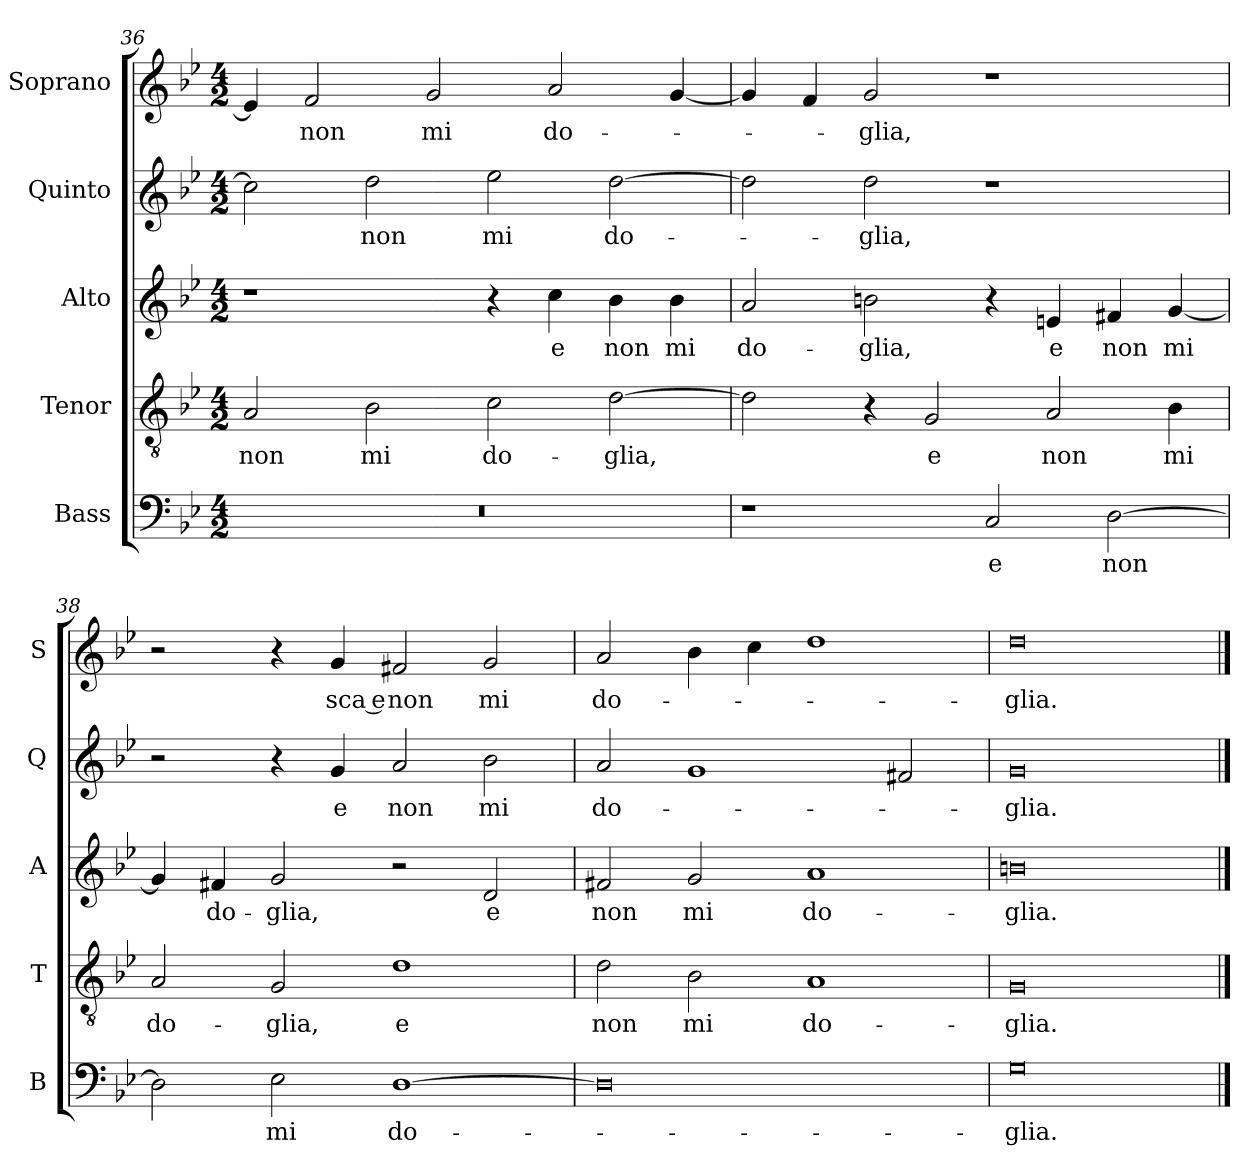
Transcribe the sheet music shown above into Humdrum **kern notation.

**kern	**text	**kern	**text	**kern	**text	**kern	**text	**kern	**text
*part5	*part5	*part4	*part4	*part3	*part3	*part2	*part2	*part1	*part1
*staff5	*staff5	*staff4	*staff4	*staff3	*staff3	*staff2	*staff2	*staff1	*staff1
*I"Bass	*	*I"Tenor	*	*I"Alto	*	*I"Quinto	*	*I"Soprano	*
*I'B	*	*I'T	*	*I'A	*	*I'Q	*	*I'S	*
!!LO:LB:g=z
*clefF4	*	*clefGv2	*	*clefG2	*	*clefG2	*	*clefG2	*
*k[b-e-]	*	*k[b-e-]	*	*k[b-e-]	*	*k[b-e-]	*	*k[b-e-]	*
*B-:	*	*B-:	*	*B-:	*	*B-:	*	*B-:	*
*M4/2	*	*M4/2	*	*M4/2	*	*M4/2	*	*M4/2	*
=36	=36	=36	=36	=36	=36	=36	=36	=36	=36
!	!	!	!LO:LY:b	!	!	!	!	!	!
0r	.	2A/	non	1r	.	2cc\]	.	4e/]	.
!	!	!	!	!	!	!	!	!	!LO:LY:b
.	.	.	.	.	.	.	.	2f/	non
!	!	!	!LO:LY:b	!	!	!	!LO:LY:b	!	!
.	.	2B-\	mi	.	.	2dd\	non	.	.
!	!	!	!	!	!	!	!	!	!LO:LY:b
.	.	.	.	.	.	.	.	2g/	mi
!	!	!	!LO:LY:b	!	!	!	!LO:LY:b	!	!
.	.	2c\	do-	4r	.	2ee-\	mi	.	.
!	!	!	!	!	!LO:LY:b	!	!	!	!LO:LY:b
.	.	.	.	4cc\	e	.	.	2a/	do-
!	!	!	!LO:LY:b	!	!LO:LY:b	!	!LO:LY:b	!	!
.	.	[2d\	-glia,	4b-\	non	[2dd\	do-	.	.
!	!	!	!	!	!LO:LY:b	!	!	!	!
.	.	.	.	4b-\	mi	.	.	[4g/	.
=37	=37	=37	=37	=37	=37	=37	=37	=37	=37
!	!	!	!	!	!LO:LY:b	!	!	!	!
1r	.	2d\]	.	2a/	do-	2dd\]	.	4g/]	.
.	.	.	.	.	.	.	.	4f/	.
!	!	!	!	!	!LO:LY:b	!	!LO:LY:b	!	!LO:LY:b
.	.	4r	.	2bn\	-glia,	2dd\	-glia,	2g/	-glia,
!	!	!	!LO:LY:b	!	!	!	!	!	!
.	.	2G/	e	.	.	.	.	.	.
!	!LO:LY:b	!	!	!	!	!	!	!	!
2C/	e	.	.	4r	.	1r	.	1r	.
!	!	!	!LO:LY:b	!	!LO:LY:b	!	!	!	!
.	.	2A/	non	4en/	e	.	.	.	.
!	!LO:LY:b	!	!	!	!LO:LY:b	!	!	!	!
[2D\	non	.	.	4f#X/	non	.	.	.	.
!	!	!	!LO:LY:b	!	!LO:LY:b	!	!	!	!
.	.	4B-\	mi	[4g/	mi	.	.	.	.
=38	=38	=38	=38	=38	=38	=38	=38	=38	=38
!	!	!	!LO:LY:b	!	!	!	!	!	!
2D\]	.	2A/	do-	4g/]	.	2r	.	2r	.
!	!	!	!	!	!LO:LY:b	!	!	!	!
.	.	.	.	4f#X/	do-	.	.	.	.
!	!LO:LY:b	!	!LO:LY:b	!	!LO:LY:b	!	!	!	!
2E-\	mi	2G/	-glia,	2g/	-glia,	4r	.	4r	.
!	!	!	!	!	!	!	!LO:LY:b	!	!LO:LY:b
.	.	.	.	.	.	4g/	e	4g/	sca e
!	!LO:LY:b	!	!LO:LY:b	!	!	!	!LO:LY:b	!	!LO:LY:b
[1D	do-	1d	e	2r	.	2a/	non	2f#X/	non
!	!	!	!	!	!LO:LY:b	!	!LO:LY:b	!	!LO:LY:b
.	.	.	.	2d/	e	2b-\	mi	2g/	mi
!!LO:LB:g=z
=39	=39	=39	=39	=39	=39	=39	=39	=39	=39
!	!	!	!LO:LY:b	!	!LO:LY:b	!	!LO:LY:b	!	!LO:LY:b
0D]	.	2d\	non	2f#X/	non	2a/	do-	2a/	do-
!	!	!	!LO:LY:b	!	!LO:LY:b	!	!	!	!
.	.	2B-\	mi	2g/	mi	1g	.	4b-\	.
.	.	.	.	.	.	.	.	4cc\	.
!	!	!	!LO:LY:b	!	!LO:LY:b	!	!	!	!
.	.	1A	do-	1a	do-	.	.	1dd	.
.	.	.	.	.	.	2f#X/	.	.	.
=40	=40	=40	=40	=40	=40	=40	=40	=40	=40
!	!LO:LY:b	!	!LO:LY:b	!	!LO:LY:b	!	!LO:LY:b	!	!LO:LY:b
0G	-glia.	0G	-glia.	0bn	-glia.	0g	-glia.	0dd	-glia.
==	==	==	==	==	==	==	==	==	==
*-	*-	*-	*-	*-	*-	*-	*-	*-	*-
